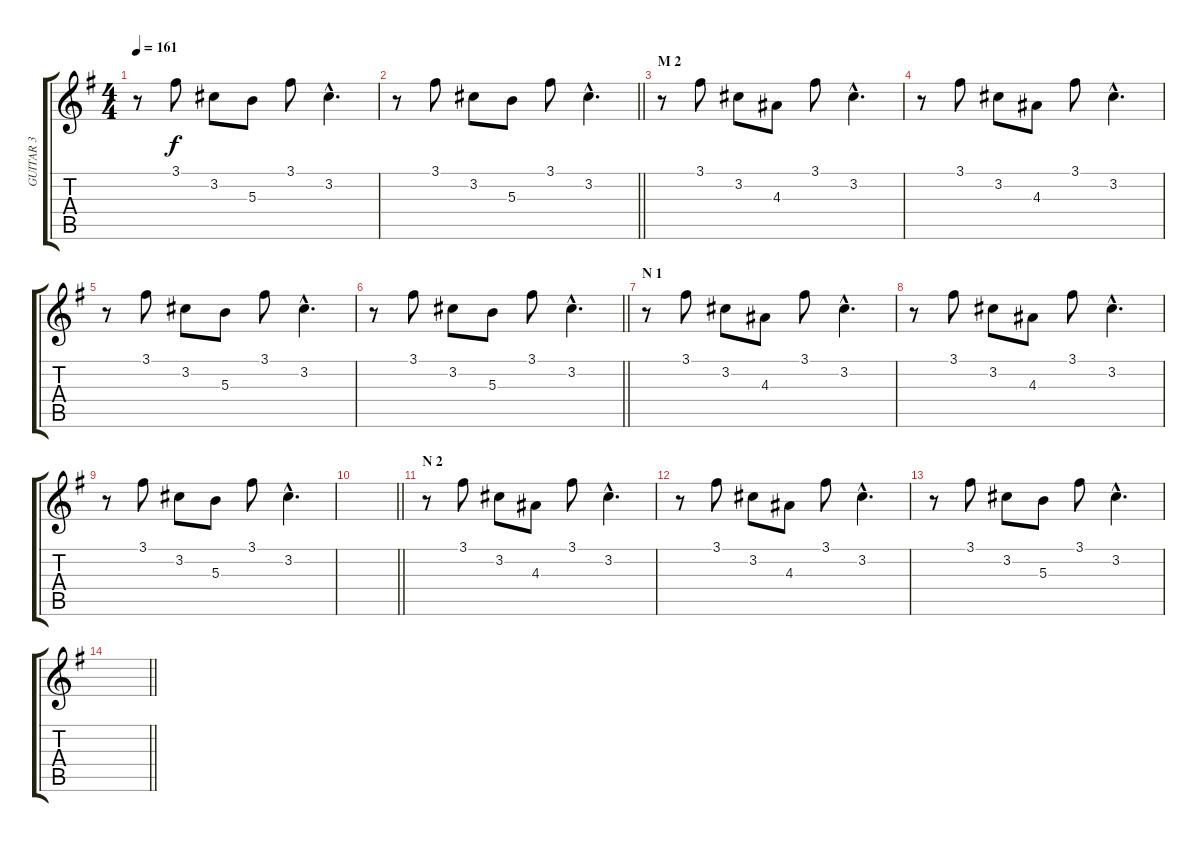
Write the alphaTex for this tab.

\track ("GUITAR 3" "GUITAR 3") {instrument acousticguitarsteel}
\staff {score tabs}
\tuning (Eb4 Bb3 Gb3 Db3 Ab2 Eb2) {hide}
\ts (4 4)
\tempo 161
\clef g2
\ks g
r.8{dy f} 3.1.8 3.2.8 5.3.8 3.1.8 3.2{hac}.4{d} |
\barLineRight lightlight
r.8 3.1.8 3.2.8 5.3.8 3.1.8 3.2{hac}.4{d} |
\section ("" "M 2")
r.8{volume 8 instrument acousticguitarsteel} 3.1.8 3.2.8 4.3.8 3.1.8 3.2{hac}.4{d} |
r.8 3.1.8 3.2.8 4.3.8 3.1.8 3.2{hac}.4{d} |
r.8 3.1.8 3.2.8 5.3.8 3.1.8 3.2{hac}.4{d} |
\barLineRight lightlight
r.8 3.1.8 3.2.8 5.3.8 3.1.8 3.2{hac}.4{d} |
\section ("" "N 1")
r.8{volume 8 instrument acousticguitarsteel} 3.1.8 3.2.8 4.3.8 3.1.8 3.2{hac}.4{d} |
r.8 3.1.8 3.2.8 4.3.8 3.1.8 3.2{hac}.4{d} |
r.8 3.1.8 3.2.8 5.3.8 3.1.8 3.2{hac}.4{d} |
\barLineRight lightlight
|
\section ("" "N 2")
r.8{volume 8 instrument acousticguitarsteel} 3.1.8 3.2.8 4.3.8 3.1.8 3.2{hac}.4{d} |
r.8 3.1.8 3.2.8 4.3.8 3.1.8 3.2{hac}.4{d} |
r.8 3.1.8 3.2.8 5.3.8 3.1.8 3.2{hac}.4{d} |
\barLineRight lightlight
